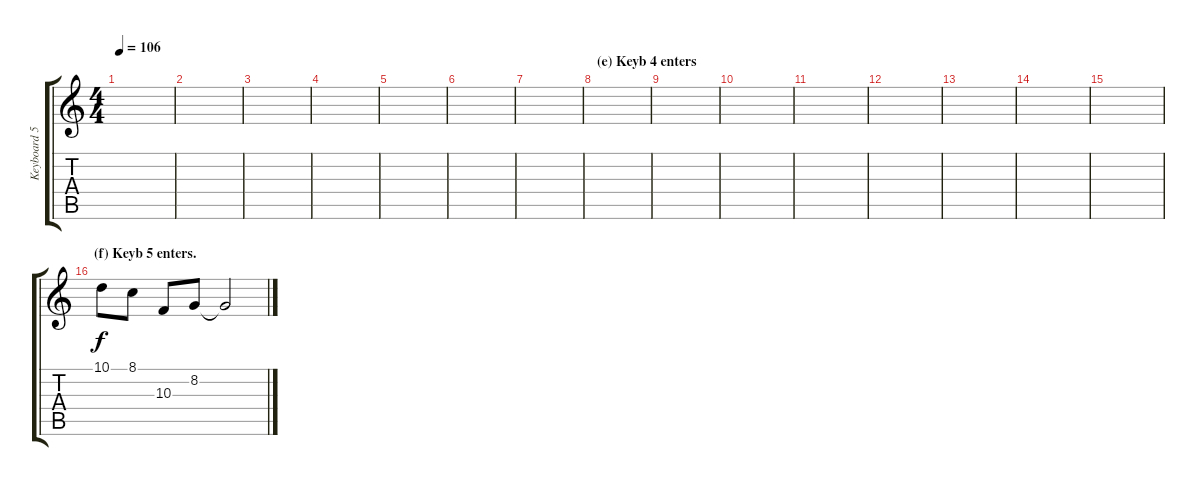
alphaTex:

\track ("Keyboard 5" "Keyboard 5") {instrument electricpiano1}
\staff {score tabs}
\tuning (E4 B3 G3 D3 A2 E2) {hide}
\ts (4 4)
\tempo 106
\clef g2
\ks c
|
|
|
|
|
|
|
\section ("" "(e) Keyb 4 enters")
|
|
|
|
|
|
|
|
\section ("" "(f) Keyb 5 enters.")
10.1.8 8.1.8 10.3.8 8.2.8 8.2{t}.2
